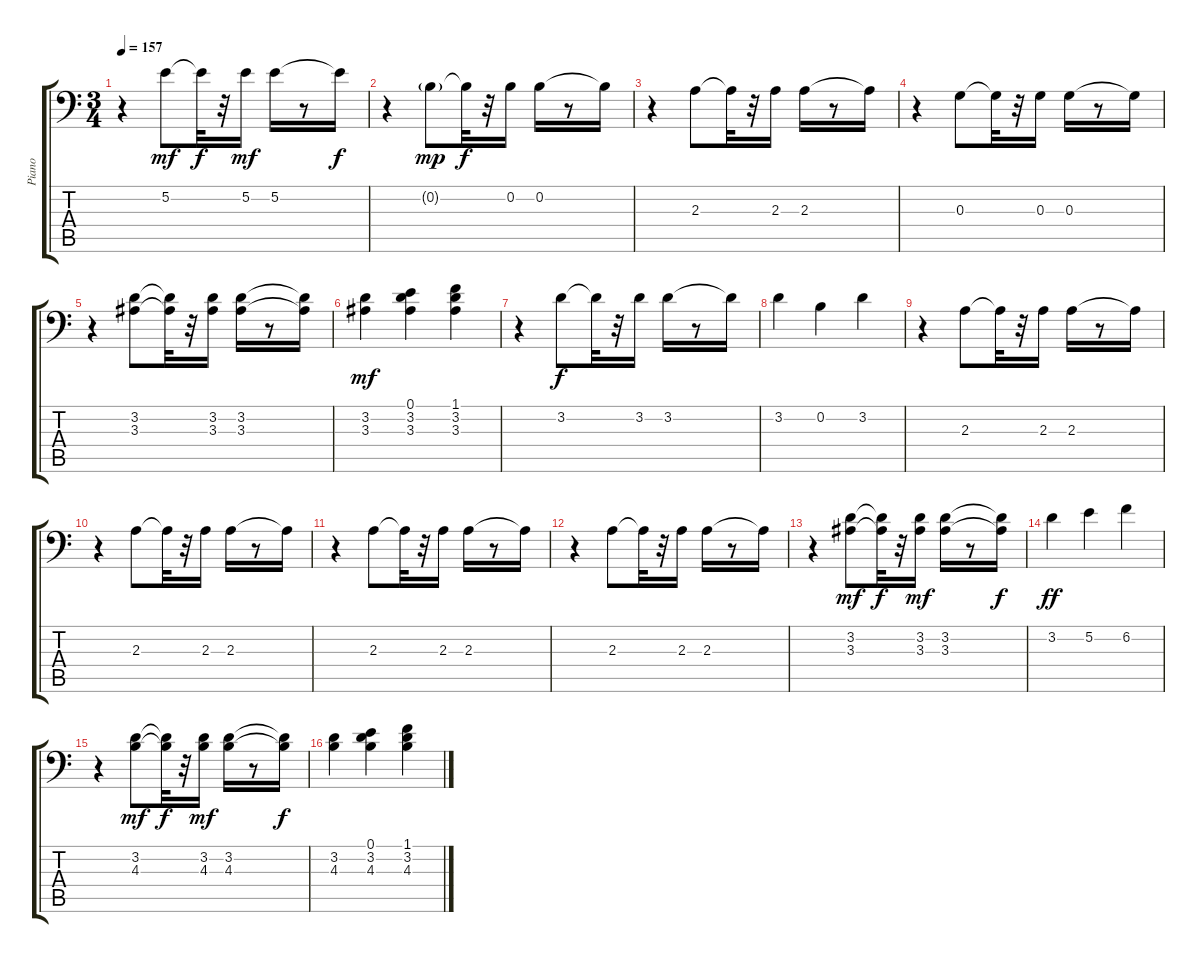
\track ("Piano" "Piano") {instrument acousticgrandpiano}
\staff {score tabs}
\tuning (E4 B3 G3 D3 A2 E2 Eb-1) {hide}
\ts (3 4)
\tempo 157
\clef f4
\ks c
r.4{dy f} 5.2.8{dy mf} 5.2{t}.32{dy f} r.32 5.2.16{dy mf} 5.2.16 r.8 5.2{t}.16{dy f} |
r.4 0.2{g}.8{dy mp} 0.2{t}.32{dy f} r.32 0.2.16 0.2.16 r.8 0.2{t}.16 |
r.4 2.3.8 2.3{t}.32 r.32 2.3.16 2.3.16 r.8 2.3{t}.16 |
r.4 0.3.8 0.3{t}.32 r.32 0.3.16 0.3.16 r.8 0.3{t}.16 |
r.4 (3.2 3.3).8 (3.2{t} 3.3{t}).32 r.32 (3.2 3.3).16 (3.2 3.3).16 r.8 (3.2{t} 3.3{t}).16 |
(3.2 3.3).4{dy mf} (0.1 3.2 3.3).4 (1.1 3.2 3.3).4 |
r.4 3.2.8{dy f} 3.2{t}.32 r.32 3.2.16 3.2.16 r.8 3.2{t}.16 |
3.2.4 0.2.4 3.2.4 |
r.4 2.3.8 2.3{t}.32 r.32 2.3.16 2.3.16 r.8 2.3{t}.16 |
r.4 2.3.8 2.3{t}.32 r.32 2.3.16 2.3.16 r.8 2.3{t}.16 |
r.4 2.3.8 2.3{t}.32 r.32 2.3.16 2.3.16 r.8 2.3{t}.16 |
r.4 2.3.8 2.3{t}.32 r.32 2.3.16 2.3.16 r.8 2.3{t}.16 |
r.4 (3.2 3.3).8{dy mf} (3.2{t} 3.3{t}).32{dy f} r.32 (3.2 3.3).16{dy mf} (3.2 3.3).16 r.8 (3.2{t} 3.3{t}).16{dy f} |
3.2.4{dy ff} 5.2.4 6.2.4 |
r.4 (3.2 4.3).8{dy mf} (3.2{t} 4.3{t}).32{dy f} r.32 (3.2 4.3).16{dy mf} (3.2 4.3).16 r.8 (3.2{t} 4.3{t}).16{dy f} |
(3.2 4.3).4 (0.1 3.2 4.3).4 (1.1 3.2 4.3).4
